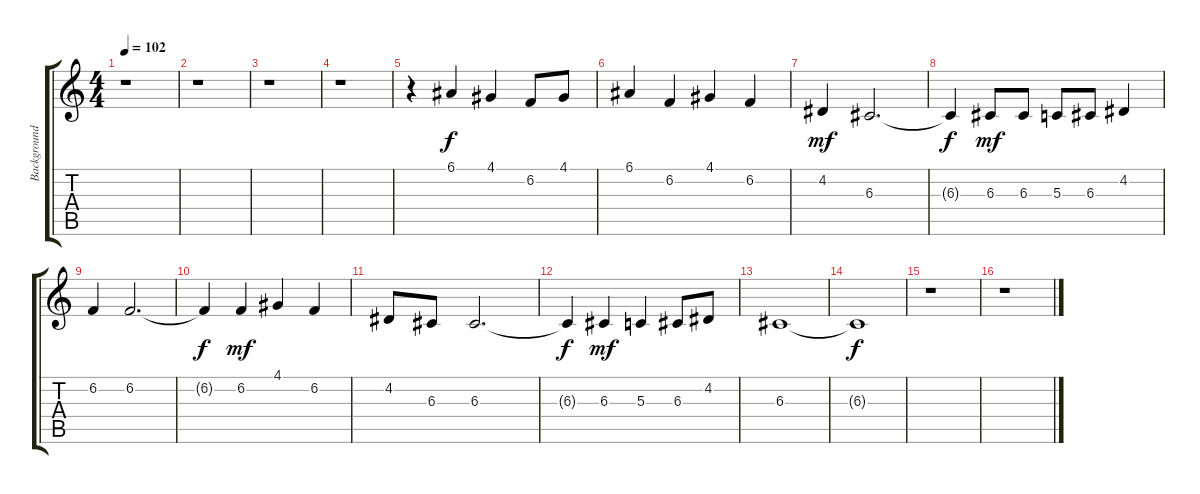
\track ("Background Vocals" "Background") {instrument choiraahs}
\staff {score tabs}
\tuning (E4 B3 G3 D3 A2 E2) {hide}
\ts (4 4)
\tempo 102
\clef g2
\ks c
r.1{dy f} |
r.1 |
r.1 |
r.1 |
r.4 6.1.4 4.1.4 6.2.8 4.1.8 |
6.1.4 6.2.4 4.1.4 6.2.4 |
4.2.4{dy mf} 6.3.2{d} |
6.3{t}.4{dy f} 6.3.8{dy mf} 6.3.8 5.3.8 6.3.8 4.2.4 |
6.2.4 6.2.2{d} |
6.2{t}.4{dy f} 6.2.4{dy mf} 4.1.4 6.2.4 |
4.2.8 6.3.8 6.3.2{d} |
6.3{t}.4{dy f} 6.3.4{dy mf} 5.3.4 6.3.8 4.2.8 |
6.3.1 |
6.3{t}.1{dy f} |
r.1 |
r.1
